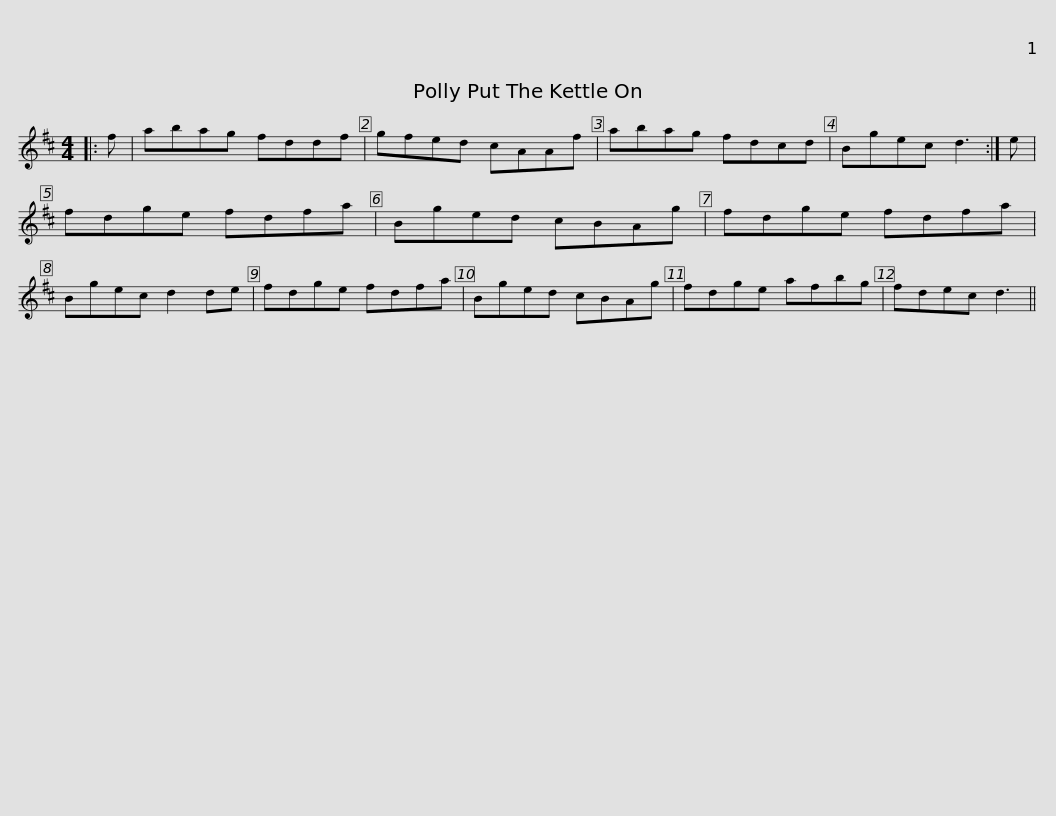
X:1
L:1/8
M:4/4
I:linebreak $
K:D
V:1 treble
V:1
|: f | abag fddf | gfed cAAf | abag fdcd | Bgec d3 :| %5
 e |$ fdge fdfa | Bged cBAg | fdge fdfa | Bgec d2 de | %10
 fdge fdfa |$ Bged cBAg | fdge afbg | fdec d3 || %14
